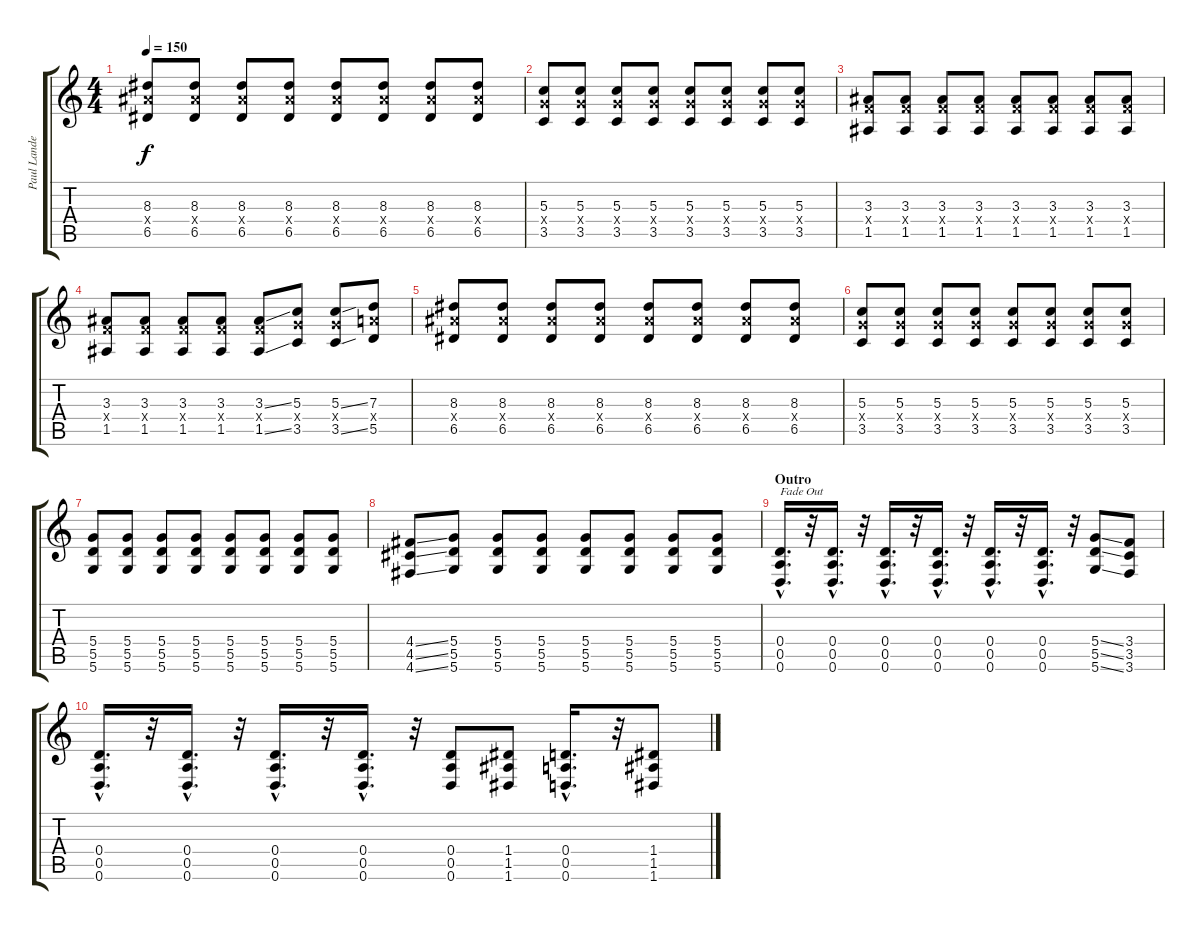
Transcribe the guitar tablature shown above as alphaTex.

\track ("Paul Landers" "Paul Lande") {instrument distortionguitar}
\staff {score tabs}
\tuning (E4 B3 G3 D3 A2 D2) {hide}
\ts (4 4)
\tempo 150
\clef g2
\ks c
(8.3 8.4{x} 6.5).8{dy f} (8.3 8.4{x} 6.5).8 (8.3 8.4{x} 6.5).8 (8.3 8.4{x} 6.5).8 (8.3 8.4{x} 6.5).8 (8.3 8.4{x} 6.5).8 (8.3 8.4{x} 6.5).8 (8.3 8.4{x} 6.5).8 |
(5.3 5.4{x} 3.5).8 (5.3 5.4{x} 3.5).8 (5.3 5.4{x} 3.5).8 (5.3 5.4{x} 3.5).8 (5.3 5.4{x} 3.5).8 (5.3 5.4{x} 3.5).8 (5.3 5.4{x} 3.5).8 (5.3 5.4{x} 3.5).8 |
(3.3 3.4{x} 1.5).8 (3.3 3.4{x} 1.5).8 (3.3 3.4{x} 1.5).8 (3.3 3.4{x} 1.5).8 (3.3 3.4{x} 1.5).8 (3.3 3.4{x} 1.5).8 (3.3 3.4{x} 1.5).8 (3.3 3.4{x} 1.5).8 |
(3.3 3.4{x} 1.5).8 (3.3 3.4{x} 1.5).8 (3.3 3.4{x} 1.5).8 (3.3 3.4{x} 1.5).8 (3.3{ss} 3.4{x} 1.5{ss}).8 (5.3 5.4{x} 3.5).8 (5.3{ss} 5.4{x} 3.5{ss}).8 (7.3 7.4{x} 5.5).8 |
(8.3 8.4{x} 6.5).8 (8.3 8.4{x} 6.5).8 (8.3 8.4{x} 6.5).8 (8.3 8.4{x} 6.5).8 (8.3 8.4{x} 6.5).8 (8.3 8.4{x} 6.5).8 (8.3 8.4{x} 6.5).8 (8.3 8.4{x} 6.5).8 |
(5.3 5.4{x} 3.5).8 (5.3 5.4{x} 3.5).8 (5.3 5.4{x} 3.5).8 (5.3 5.4{x} 3.5).8 (5.3 5.4{x} 3.5).8 (5.3 5.4{x} 3.5).8 (5.3 5.4{x} 3.5).8 (5.3 5.4{x} 3.5).8 |
(5.4 5.5 5.6).8 (5.4 5.5 5.6).8 (5.4 5.5 5.6).8 (5.4 5.5 5.6).8 (5.4 5.5 5.6).8 (5.4 5.5 5.6).8 (5.4 5.5 5.6).8 (5.4 5.5 5.6).8 |
(4.4{ss} 4.5{ss} 4.6{ss}).8 (5.4 5.5 5.6).8 (5.4 5.5 5.6).8 (5.4 5.5 5.6).8 (5.4 5.5 5.6).8 (5.4 5.5 5.6).8 (5.4 5.5 5.6).8 (5.4 5.5 5.6).8 |
\section ("" "Outro")
(0.4{hac} 0.5{hac} 0.6{hac}).16{d txt "Fade Out" volume 0} r.32 (0.4{hac} 0.5{hac} 0.6{hac}).16{d} r.32 (0.4{hac} 0.5{hac} 0.6{hac}).16{d} r.32 (0.4{hac} 0.5{hac} 0.6{hac}).16{d} r.32 (0.4{hac} 0.5{hac} 0.6{hac}).16{d} r.32 (0.4{hac} 0.5{hac} 0.6{hac}).16{d} r.32 (5.4{ss} 5.5{ss} 5.6{ss}).8 (3.4 3.5 3.6).8 |
(0.4{hac} 0.5{hac} 0.6{hac}).16{d} r.32 (0.4{hac} 0.5{hac} 0.6{hac}).16{d} r.32 (0.4{hac} 0.5{hac} 0.6{hac}).16{d} r.32 (0.4{hac} 0.5{hac} 0.6{hac}).16{d} r.32 (0.4 0.5 0.6).8 (1.4 1.5 1.6).8 (0.4{hac} 0.5{hac} 0.6{hac}).16{d} r.32 (1.4 1.5 1.6).8
